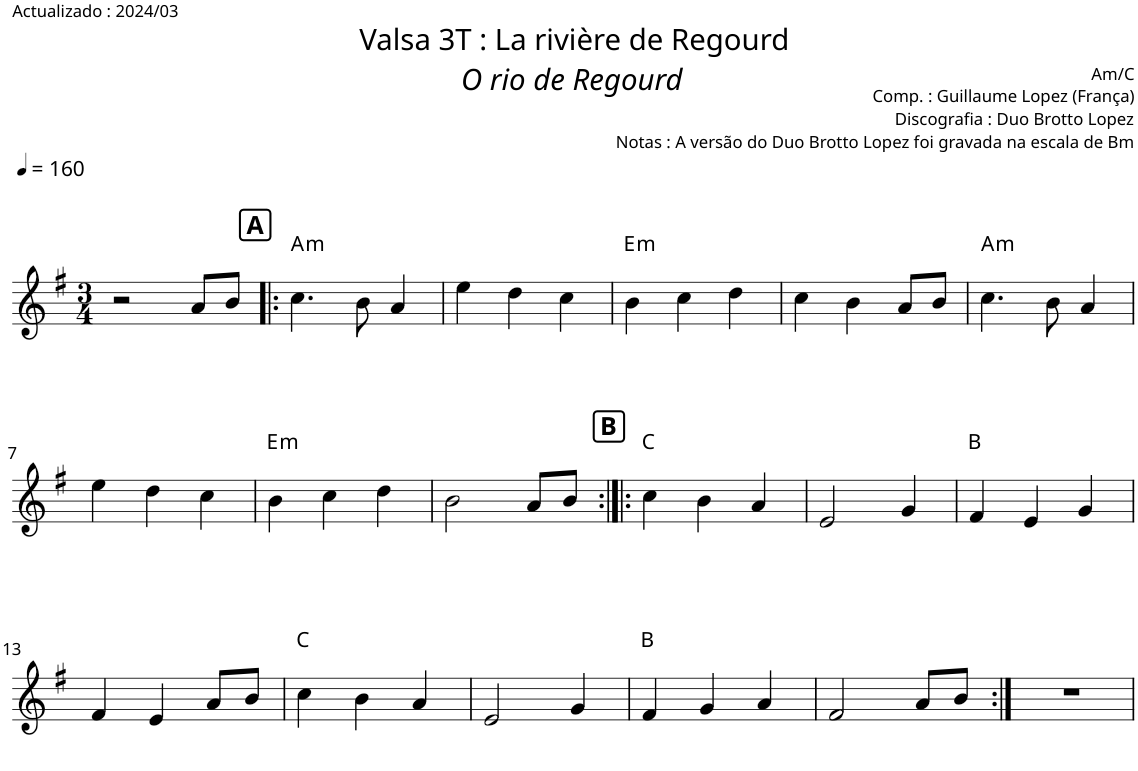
**kern	**harte
*part1	*part1
*staff1	*
*I"Piano	*
*I'Pno.	*
*clefG2	*
*k[f#]	*
*M3/4	*
*MM160	*
=1	=1
2r	.
8a/L	.
8b/J	.
!!LO:REH:place=s1:a:B:cj:fs=12:t=A
=2!|:	=2!|:
!	!LO:H:kt=m
4.cc\	A:min
8b\	.
4a/	.
=3	=3
4ee\	.
4dd\	.
4cc\	.
=4	=4
!	!LO:H:kt=m
4b\	E:min
4cc\	.
4dd\	.
=5	=5
4cc\	.
4b\	.
8a/L	.
8b/J	.
=6	=6
!	!LO:H:kt=m
4.cc\	A:min
8b\	.
4a/	.
!!LO:LB:g=z
=7	=7
4ee\	.
4dd\	.
4cc\	.
=8	=8
!	!LO:H:kt=m
4b\	E:min
4cc\	.
4dd\	.
=9	=9
2b\	.
8a/L	.
8b/J	.
!!LO:REH:place=s1:a:B:cj:fs=12:t=B
=10:|!|:	=10:|!|:
4cc\	C:maj
4b\	.
4a/	.
=11	=11
2e/	.
4g/	.
=12	=12
4f#/	B:maj
4e/	.
4g/	.
!!LO:LB:g=z
=13	=13
4f#/	.
4e/	.
8a/L	.
8b/J	.
=14	=14
4cc\	C:maj
4b\	.
4a/	.
=15	=15
2e/	.
4g/	.
=16	=16
4f#/	B:maj
4g/	.
4a/	.
=17	=17
2f#/	.
8a/L	.
8b/J	.
=18:|!	=18:|!
2.r	.
=	=
*-	*-
